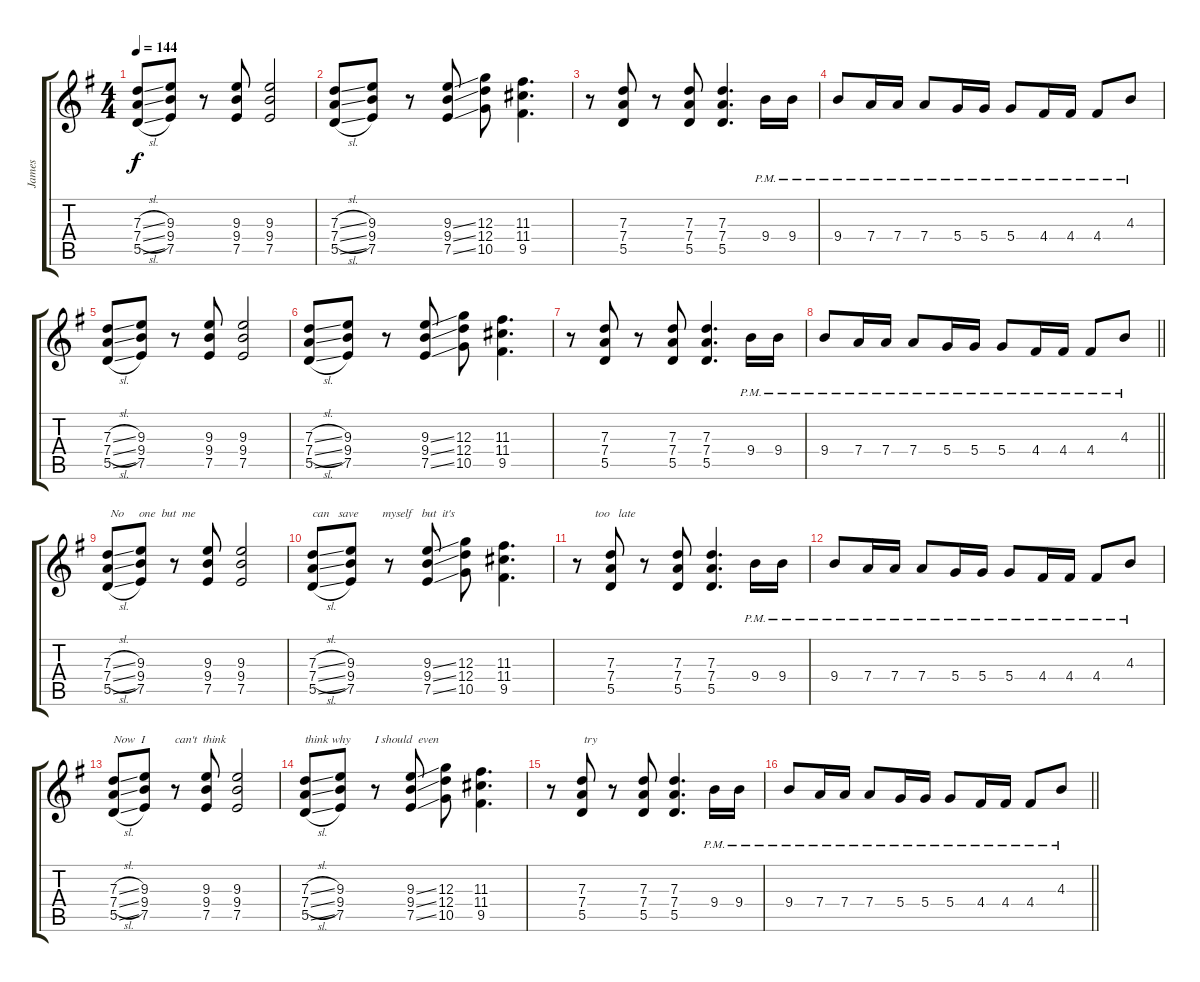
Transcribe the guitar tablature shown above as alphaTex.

\track ("James" "James") {instrument acousticguitarsteel}
\staff {score tabs}
\tuning (E4 B3 G3 D3 A2 E2) {hide}
\ts (4 4)
\tempo 144
\clef g2
\ks g
(7.3{sl} 7.4{sl} 5.5{sl}).8{dy f} (9.3 9.4 7.5).8 r.8 (9.3 9.4 7.5).8 (9.3 9.4 7.5).2 |
(7.3{sl} 7.4{sl} 5.5{sl}).8 (9.3 9.4 7.5).8 r.8 (9.3{ss} 9.4{ss} 7.5{ss}).8 (12.3 12.4 10.5).8 (11.3 11.4 9.5).4{d} |
r.8 (7.3 7.4 5.5).8 r.8 (7.3 7.4 5.5).8 (7.3 7.4 5.5).4{d} 9.4{pm}.16 9.4{pm}.16 |
9.4{pm}.8 7.4{pm}.16 7.4{pm}.16 7.4{pm}.8 5.4{pm}.16 5.4{pm}.16 5.4{pm}.8 4.4{pm}.16 4.4{pm}.16 4.4{pm}.8 4.3{pm}.8 |
(7.3{sl} 7.4{sl} 5.5{sl}).8 (9.3 9.4 7.5).8 r.8 (9.3 9.4 7.5).8 (9.3 9.4 7.5).2 |
(7.3{sl} 7.4{sl} 5.5{sl}).8 (9.3 9.4 7.5).8 r.8 (9.3{ss} 9.4{ss} 7.5{ss}).8 (12.3 12.4 10.5).8 (11.3 11.4 9.5).4{d} |
r.8 (7.3 7.4 5.5).8 r.8 (7.3 7.4 5.5).8 (7.3 7.4 5.5).4{d} 9.4{pm}.16 9.4{pm}.16 |
\barLineRight lightlight
9.4{pm}.8 7.4{pm}.16 7.4{pm}.16 7.4{pm}.8 5.4{pm}.16 5.4{pm}.16 5.4{pm}.8 4.4{pm}.16 4.4{pm}.16 4.4{pm}.8 4.3{pm}.8 |
(7.3{sl} 7.4{sl} 5.5{sl}).8{txt " No     one  but  me"} (9.3 9.4 7.5).8 r.8 (9.3 9.4 7.5).8 (9.3 9.4 7.5).2 |
(7.3{sl} 7.4{sl} 5.5{sl}).8{txt "can   save        myself   but  it's"} (9.3 9.4 7.5).8 r.8 (9.3{ss} 9.4{ss} 7.5{ss}).8 (12.3 12.4 10.5).8 (11.3 11.4 9.5).4{d} |
r.8{txt "      too   late"} (7.3 7.4 5.5).8 r.8 (7.3 7.4 5.5).8 (7.3 7.4 5.5).4{d} 9.4{pm}.16 9.4{pm}.16 |
9.4{pm}.8 7.4{pm}.16 7.4{pm}.16 7.4{pm}.8 5.4{pm}.16 5.4{pm}.16 5.4{pm}.8 4.4{pm}.16 4.4{pm}.16 4.4{pm}.8 4.3{pm}.8 |
(7.3{sl} 7.4{sl} 5.5{sl}).8{txt "Now  I          can't  think"} (9.3 9.4 7.5).8 r.8 (9.3 9.4 7.5).8 (9.3 9.4 7.5).2 |
(7.3{sl} 7.4{sl} 5.5{sl}).8{txt "think why        I should  even"} (9.3 9.4 7.5).8 r.8 (9.3{ss} 9.4{ss} 7.5{ss}).8 (12.3 12.4 10.5).8 (11.3 11.4 9.5).4{d} |
r.8{txt "           try"} (7.3 7.4 5.5).8 r.8 (7.3 7.4 5.5).8 (7.3 7.4 5.5).4{d} 9.4{pm}.16 9.4{pm}.16 |
\barLineRight lightlight
9.4{pm}.8 7.4{pm}.16 7.4{pm}.16 7.4{pm}.8 5.4{pm}.16 5.4{pm}.16 5.4{pm}.8 4.4{pm}.16 4.4{pm}.16 4.4{pm}.8 4.3{pm}.8
